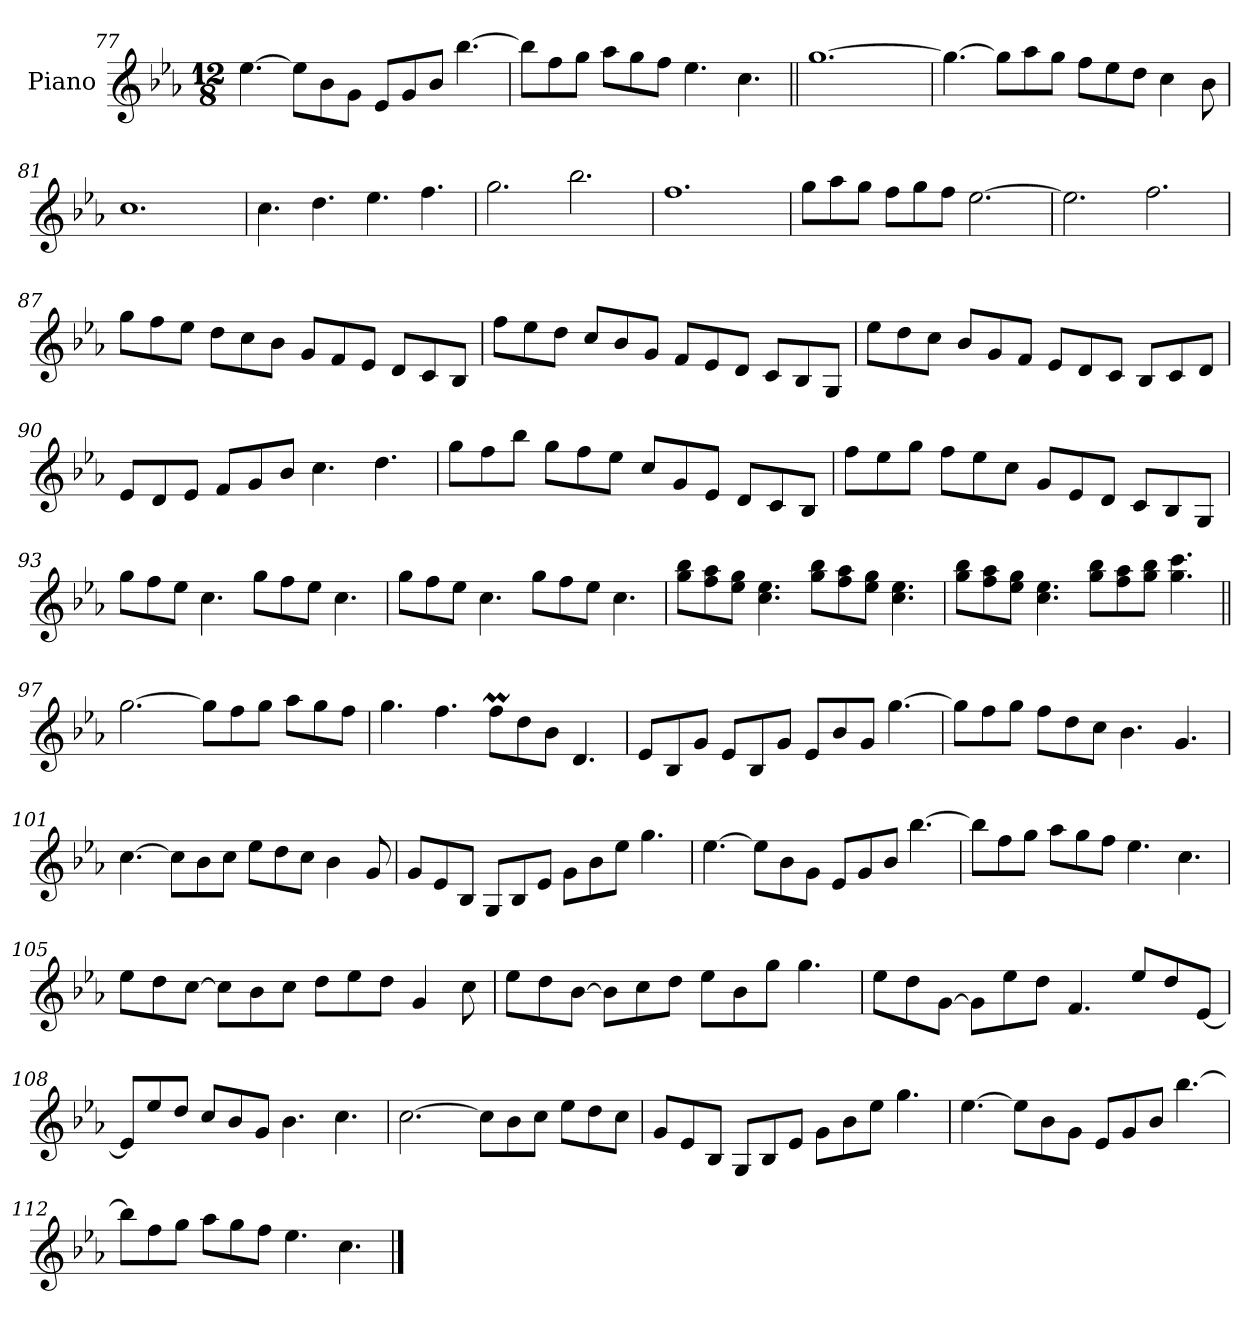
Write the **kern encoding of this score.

**kern
*part1
*staff1
*I"Piano
*I'Pno.
*clefG2
*k[b-e-a-]
*M12/8
=77
[4.ee-
8ee-L]
8b-
8gJ
8e-L
8g
8b-J
[4.bb-
=78
8bb-L]
8ff
8ggJ
8aa-L
8gg
8ffJ
4.ee-
4.cc
=79||
[1.gg
=80
4.gg_
8ggL]
8aa-
8ggJ
8ffL
8ee-
8ddJ
4cc
8b-
=81
1.cc
=82
4.cc
4.dd
4.ee-
4.ff
=83
2.gg
2.bb-
=84
1.ff
=85
8ggL
8aa-
8ggJ
8ffL
8gg
8ffJ
[2.ee-
=86
2.ee-]
2.ff
=87
8ggL
8ff
8ee-J
8ddL
8cc
8b-J
8gL
8f
8e-J
8dL
8c
8B-J
=88
8ffL
8ee-
8ddJ
8ccL
8b-
8gJ
8fL
8e-
8dJ
8cL
8B-
8GJ
=89
8ee-L
8dd
8ccJ
8b-L
8g
8fJ
8e-L
8d
8cJ
8B-L
8c
8dJ
=90
8e-L
8d
8e-J
8fL
8g
8b-J
4.cc
4.dd
=91
8ggL
8ff
8bb-J
8ggL
8ff
8ee-J
8ccL
8g
8e-J
8dL
8c
8B-J
=92
8ffL
8ee-
8ggJ
8ffL
8ee-
8ccJ
8gL
8e-
8dJ
8cL
8B-
8GJ
=93
8ggL
8ff
8ee-J
4.cc
8ggL
8ff
8ee-J
4.cc
=94
8ggL
8ff
8ee-J
4.cc
8ggL
8ff
8ee-J
4.cc
=95
8gg 8bb-L
8ff 8aa-
8ee- 8ggJ
4.cc 4.ee-
8gg 8bb-L
8ff 8aa-
8ee- 8ggJ
4.cc 4.ee-
=96
8gg 8bb-L
8ff 8aa-
8ee- 8ggJ
4.cc 4.ee-
8gg 8bb-L
8ff 8aa-
8gg 8bb-J
4.gg 4.ccc
=97||
[2.gg
8ggL]
8ff
8ggJ
8aa-L
8gg
8ffJ
=98
4.gg
4.ff
8ffML
8dd
8b-J
4.d
=99
8e-L
8B-
8gJ
8e-L
8B-
8gJ
8e-L
8b-
8gJ
[4.gg
=100
8ggL]
8ff
8ggJ
8ffL
8dd
8ccJ
4.b-
4.g
=101
[4.cc
8ccL]
8b-
8ccJ
8ee-L
8dd
8ccJ
4b-
8g
=102
8gL
8e-
8B-J
8GL
8B-
8e-J
8gL
8b-
8ee-J
4.gg
=103
[4.ee-
8ee-L]
8b-
8gJ
8e-L
8g
8b-J
[4.bb-
=104
8bb-L]
8ff
8ggJ
8aa-L
8gg
8ffJ
4.ee-
4.cc
=105
8ee-L
8dd
[8ccJ
8ccL]
8b-
8ccJ
8ddL
8ee-
8ddJ
4g
8cc
=106
8ee-L
8dd
[8b-J
8b-L]
8cc
8ddJ
8ee-L
8b-
8ggJ
4.gg
=107
8ee-L
8dd
[8gJ
8gL]
8ee-
8ddJ
4.f
8ee-L
8dd
[8e-J
=108
8e-L]
8ee-
8ddJ
8ccL
8b-
8gJ
4.b-
4.cc
=109
[2.cc
8ccL]
8b-
8ccJ
8ee-L
8dd
8ccJ
=110
8gL
8e-
8B-J
8GL
8B-
8e-J
8gL
8b-
8ee-J
4.gg
=111
[4.ee-
8ee-L]
8b-
8gJ
8e-L
8g
8b-J
[4.bb-
=112
8bb-L]
8ff
8ggJ
8aa-L
8gg
8ffJ
4.ee-
4.cc
==
*-
